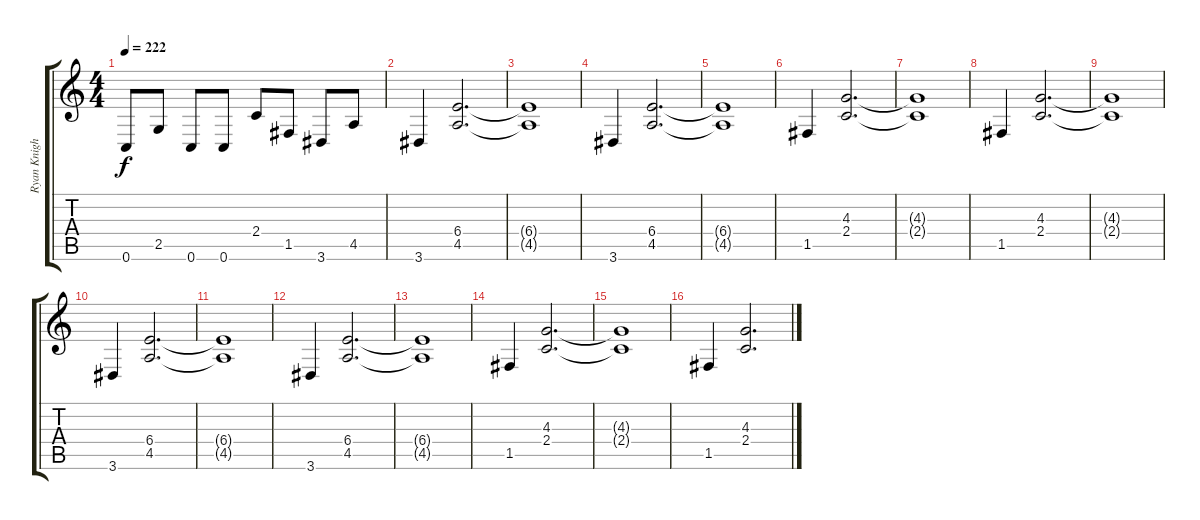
\track ("Ryan Knight" "Ryan Knigh") {instrument distortionguitar}
\staff {score tabs}
\tuning (C4 G3 Eb3 Bb2 F2 C2) {hide}
\ts (4 4)
\tempo 222
\clef g2
\ks c
0.6.8{dy f} 2.5.8 0.6.8 0.6.8 2.4.8 1.5.8 3.6.8 4.5.8 |
3.6.4 (6.4 4.5).2{d} |
(6.4{t} 4.5{t}).1 |
3.6.4 (6.4 4.5).2{d} |
(6.4{t} 4.5{t}).1 |
1.5.4 (4.3 2.4).2{d} |
(4.3{t} 2.4{t}).1 |
1.5.4 (4.3 2.4).2{d} |
(4.3{t} 2.4{t}).1 |
3.6.4 (6.4 4.5).2{d} |
(6.4{t} 4.5{t}).1 |
3.6.4 (6.4 4.5).2{d} |
(6.4{t} 4.5{t}).1 |
1.5.4 (4.3 2.4).2{d} |
(4.3{t} 2.4{t}).1 |
1.5.4 (4.3 2.4).2{d}
